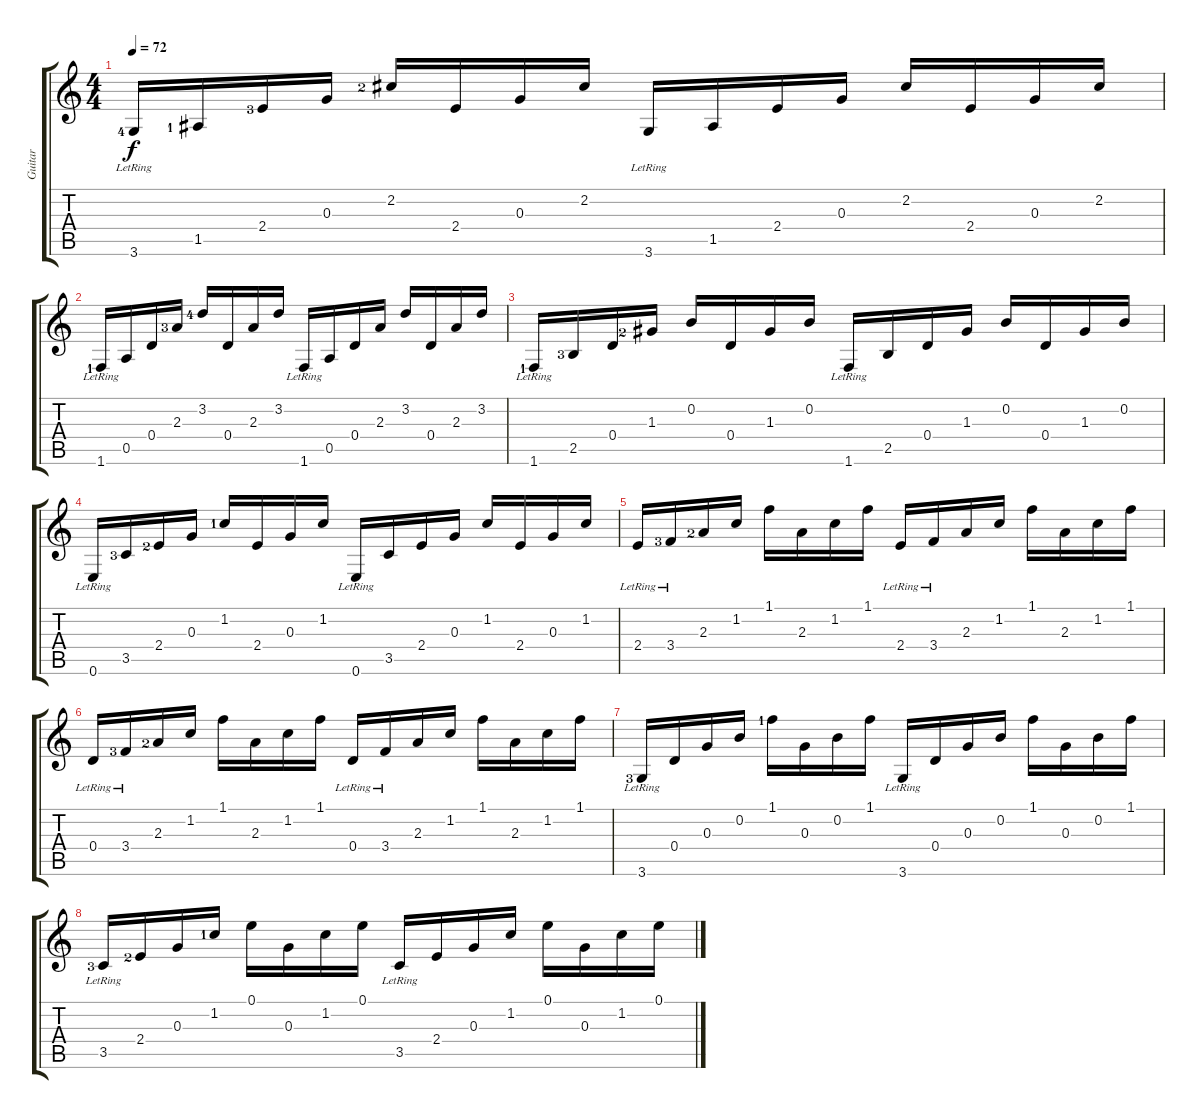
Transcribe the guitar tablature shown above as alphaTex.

\track ("Guitar" "Guitar") {instrument acousticguitarnylon}
\staff {score tabs}
\tuning (E4 B3 G3 D3 A2 E2) {hide}
\ts (4 4)
\tempo 72
\clef g2
\ks c
3.6{lr lf 5}.16{dy f} 1.5{lf 2}.16 2.4{lf 4}.16 0.3.16 2.2{lf 3}.16 2.4.16 0.3.16 2.2.16 3.6{lr}.16 1.5.16 2.4.16 0.3.16 2.2.16 2.4.16 0.3.16 2.2.16 |
1.6{lr lf 2}.16 0.5.16 0.4.16 2.3{lf 4}.16 3.2{lf 5}.16 0.4.16 2.3.16 3.2.16 1.6{lr}.16 0.5.16 0.4.16 2.3.16 3.2.16 0.4.16 2.3.16 3.2.16 |
1.6{lr lf 2}.16 2.5{lf 4}.16 0.4.16 1.3{lf 3}.16 0.2.16 0.4.16 1.3.16 0.2.16 1.6{lr}.16 2.5.16 0.4.16 1.3.16 0.2.16 0.4.16 1.3.16 0.2.16 |
0.6{lr}.16 3.5{lf 4}.16 2.4{lf 3}.16 0.3.16 1.2{lf 2}.16 2.4.16 0.3.16 1.2.16 0.6{lr}.16 3.5.16 2.4.16 0.3.16 1.2.16 2.4.16 0.3.16 1.2.16 |
2.4{lr}.16 3.4{lr lf 4}.16 2.3{lf 3}.16 1.2.16 1.1.16 2.3.16 1.2.16 1.1.16 2.4{lr}.16 3.4{lr}.16 2.3.16 1.2.16 1.1.16 2.3.16 1.2.16 1.1.16 |
0.4{lr}.16 3.4{lr lf 4}.16 2.3{lf 3}.16 1.2.16 1.1.16 2.3.16 1.2.16 1.1.16 0.4{lr}.16 3.4{lr}.16 2.3.16 1.2.16 1.1.16 2.3.16 1.2.16 1.1.16 |
3.6{lr lf 4}.16 0.4.16 0.3.16 0.2.16 1.1{lf 2}.16 0.3.16 0.2.16 1.1.16 3.6{lr}.16 0.4.16 0.3.16 0.2.16 1.1.16 0.3.16 0.2.16 1.1.16 |
3.5{lr lf 4}.16 2.4{lf 3}.16 0.3.16 1.2{lf 2}.16 0.1.16 0.3.16 1.2.16 0.1.16 3.5{lr}.16 2.4.16 0.3.16 1.2.16 0.1.16 0.3.16 1.2.16 0.1.16
